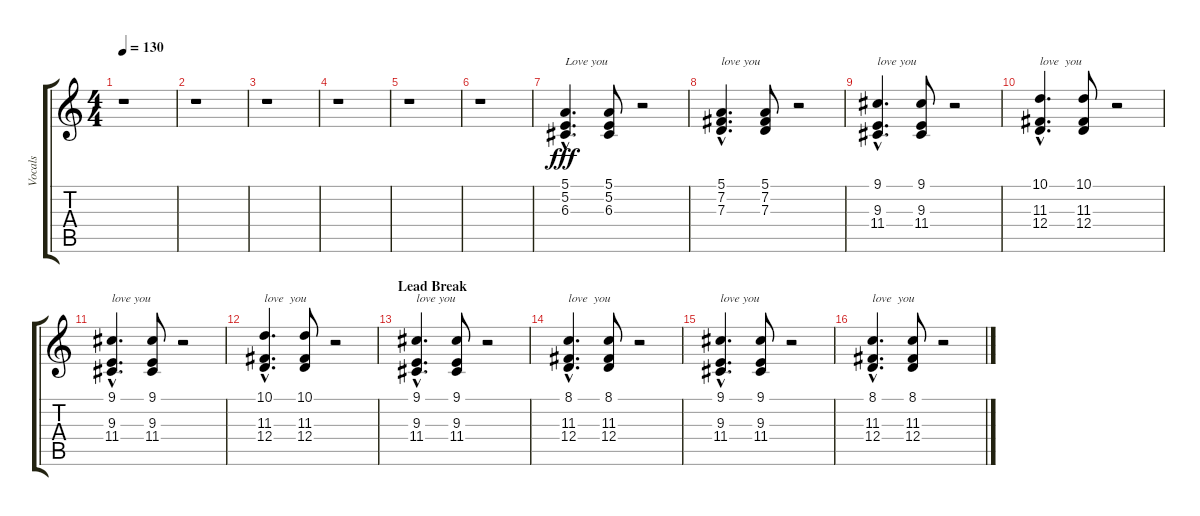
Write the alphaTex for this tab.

\track ("Vocals" "Vocals") {instrument choiraahs}
\staff {score tabs}
\tuning (E4 B3 G3 D3 A2 E2) {hide}
\ts (4 4)
\tempo 130
\clef g2
\ks c
r.1{dy fff} |
r.1 |
r.1 |
r.1 |
r.1 |
r.1 |
(5.1{hac} 5.2{hac} 6.3{hac}).4{d txt "Love you" volume 12} (5.1 5.2 6.3).8 r.2 |
(5.1{hac} 7.2{hac} 7.3{hac}).4{d txt "love you"} (5.1 7.2 7.3).8 r.2 |
(9.1{hac} 9.3{hac} 11.4{hac}).4{d txt "love you"} (9.1 9.3 11.4).8 r.2 |
(10.1{hac} 11.3{hac} 12.4{hac}).4{d txt "love  you"} (10.1 11.3 12.4).8 r.2 |
(9.1{hac} 9.3{hac} 11.4{hac}).4{d txt "love you"} (9.1 9.3 11.4).8 r.2 |
(10.1{hac} 11.3{hac} 12.4{hac}).4{d txt "love  you"} (10.1 11.3 12.4).8 r.2 |
\section ("" "Lead Break")
(9.1{hac} 9.3{hac} 11.4{hac}).4{d txt "love you"} (9.1 9.3 11.4).8 r.2 |
(8.1{hac} 11.3{hac} 12.4{hac}).4{d txt "love  you"} (8.1 11.3 12.4).8 r.2 |
(9.1{hac} 9.3{hac} 11.4{hac}).4{d txt "love you"} (9.1 9.3 11.4).8 r.2 |
(8.1{hac} 11.3{hac} 12.4{hac}).4{d txt "love  you"} (8.1 11.3 12.4).8 r.2
